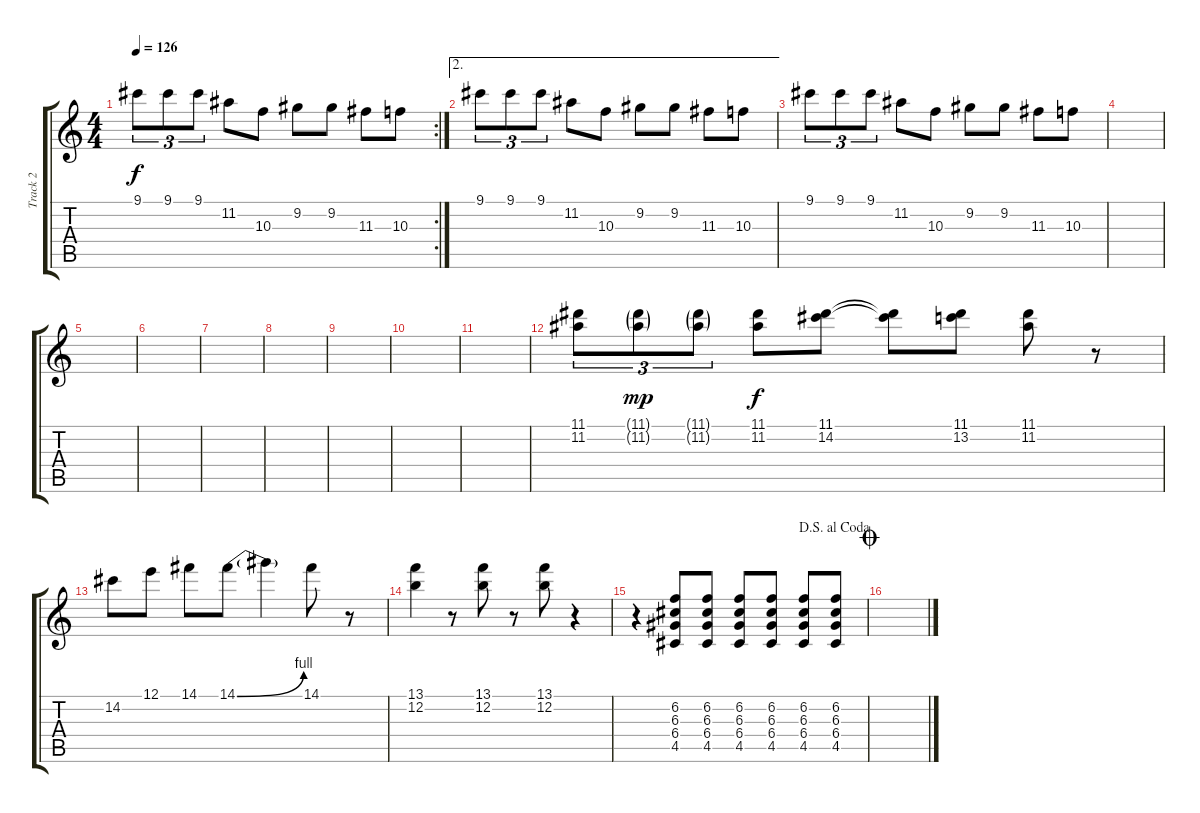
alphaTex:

\track ("Track 2" "Track 2") {instrument electricguitarclean}
\staff {score tabs}
\tuning (E4 B3 G3 D3 A2 E2) {hide}
\rc 2
\ts (4 4)
\tempo 126
\clef g2
\ks c
9.1.8{tu (3 2) dy f} 9.1.8{tu (3 2)} 9.1.8{tu (3 2)} 11.2.8 10.3.8 9.2.8 9.2.8 11.3.8 10.3.8 |
\ae 2
9.1.8{tu (3 2)} 9.1.8{tu (3 2)} 9.1.8{tu (3 2)} 11.2.8 10.3.8 9.2.8 9.2.8 11.3.8 10.3.8 |
9.1.8{tu (3 2)} 9.1.8{tu (3 2)} 9.1.8{tu (3 2)} 11.2.8 10.3.8 9.2.8 9.2.8 11.3.8 10.3.8 |
|
|
|
|
|
|
|
|
(11.1 11.2).8{tu (3 2)} (11.1{g} 11.2{g}).8{tu (3 2) dy mp} (11.1{g} 11.2{g}).8{tu (3 2)} (11.1 11.2).8{dy f} (11.1 14.2).8 (11.1{t} 14.2{t}).8 (11.1 13.2).8 (11.1 11.2).8 r.8 |
14.2.8 12.1.8 14.1.8 14.1{be (bend 0 0 60 4)}.8 14.1{t}.4 14.1.8 r.8 |
(13.1 12.2).4 r.8 (13.1 12.2).8 r.8 (13.1 12.2).8 r.4 |
\jump dalsegnoalcoda
r.4 (6.2 6.3 6.4 4.5).8 (6.2 6.3 6.4 4.5).8 (6.2 6.3 6.4 4.5).8 (6.2 6.3 6.4 4.5).8 (6.2 6.3 6.4 4.5).8 (6.2 6.3 6.4 4.5).8 |
\jump coda
